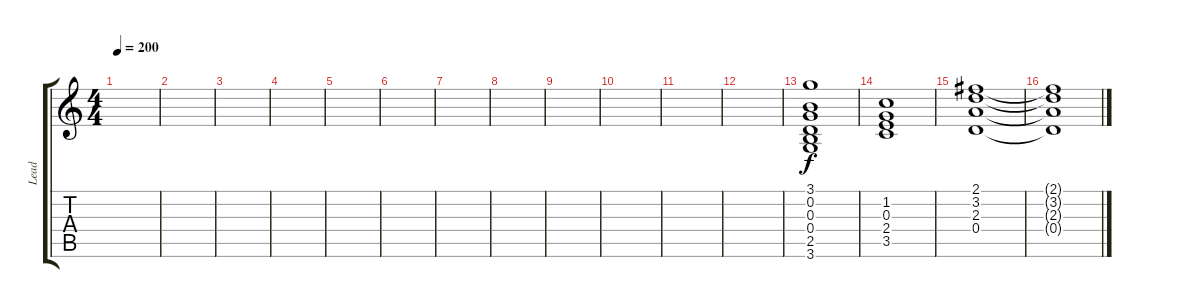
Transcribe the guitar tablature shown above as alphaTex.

\track ("Lead" "Lead") {instrument overdrivenguitar}
\staff {score tabs}
\tuning (E4 B3 G3 D3 A2 E2) {hide}
\ts (4 4)
\tempo 200
\clef g2
\ks c
|
|
|
|
|
|
|
|
|
|
|
|
(3.1 0.2 0.3 0.4 2.5 3.6).1 |
(1.2 0.3 2.4 3.5).1 |
(2.1 3.2 2.3 0.4).1 |
(2.1{t} 3.2{t} 2.3{t} 0.4{t}).1
